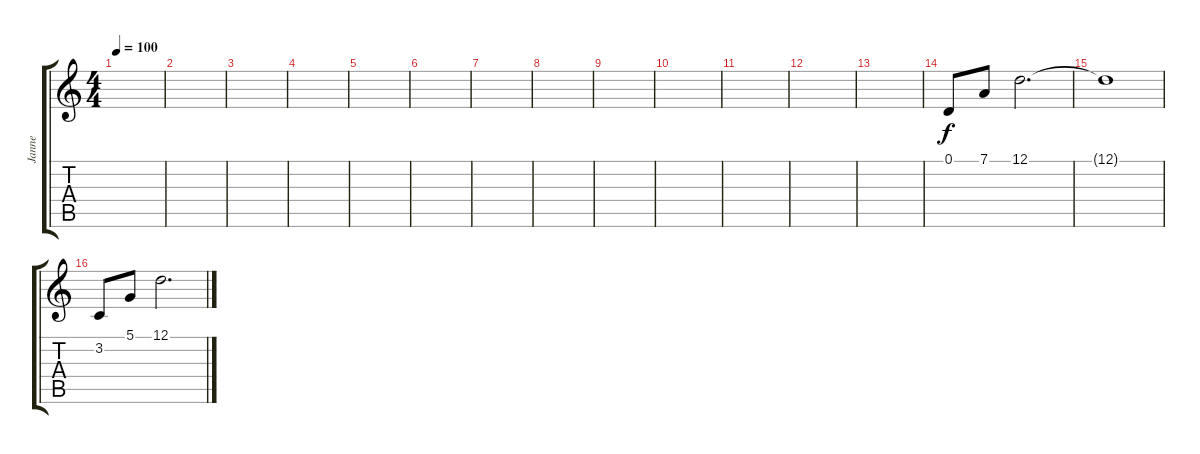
\track ("Janne" "Janne") {instrument acousticgrandpiano}
\staff {score tabs}
\tuning (D4 A3 F3 C3 G2 D2) {hide}
\ts (4 4)
\tempo 100
\clef g2
\ks c
|
|
|
|
|
|
|
|
|
|
|
|
|
0.1.8 7.1.8 12.1.2{d} |
12.1{t}.1 |
3.2.8 5.1.8 12.1.2{d}
